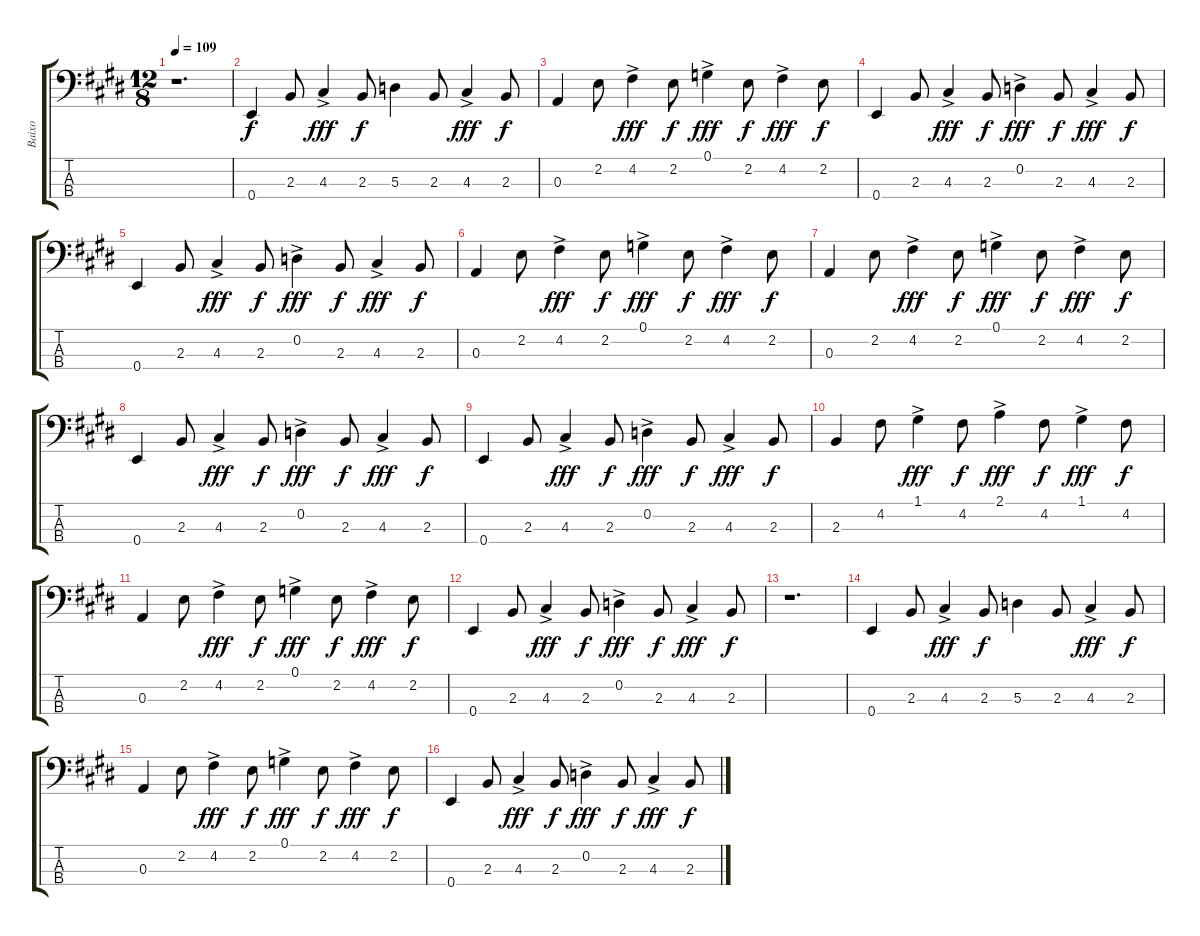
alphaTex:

\track ("Baixo" "Baixo") {instrument acousticbass}
\staff {score tabs}
\tuning (G2 D2 A1 E1) {hide}
\ts (12 8)
\tempo 109
\clef f4
\ks e
r.1{d dy f instrument acousticbass} |
0.4.4 2.3.8 4.3{ac}.4{dy fff} 2.3.8{dy f} 5.3.4 2.3.8 4.3{ac}.4{dy fff} 2.3.8{dy f} |
0.3.4 2.2.8 4.2{ac}.4{dy fff} 2.2.8{dy f} 0.1{ac}.4{dy fff} 2.2.8{dy f} 4.2{ac}.4{dy fff} 2.2.8{dy f} |
0.4.4 2.3.8 4.3{ac}.4{dy fff} 2.3.8{dy f} 0.2{ac}.4{dy fff} 2.3.8{dy f} 4.3{ac}.4{dy fff} 2.3.8{dy f} |
0.4.4 2.3.8 4.3{ac}.4{dy fff} 2.3.8{dy f} 0.2{ac}.4{dy fff} 2.3.8{dy f} 4.3{ac}.4{dy fff} 2.3.8{dy f} |
0.3.4 2.2.8 4.2{ac}.4{dy fff} 2.2.8{dy f} 0.1{ac}.4{dy fff} 2.2.8{dy f} 4.2{ac}.4{dy fff} 2.2.8{dy f} |
0.3.4 2.2.8 4.2{ac}.4{dy fff} 2.2.8{dy f} 0.1{ac}.4{dy fff} 2.2.8{dy f} 4.2{ac}.4{dy fff} 2.2.8{dy f} |
0.4.4 2.3.8 4.3{ac}.4{dy fff} 2.3.8{dy f} 0.2{ac}.4{dy fff} 2.3.8{dy f} 4.3{ac}.4{dy fff} 2.3.8{dy f} |
0.4.4 2.3.8 4.3{ac}.4{dy fff} 2.3.8{dy f} 0.2{ac}.4{dy fff} 2.3.8{dy f} 4.3{ac}.4{dy fff} 2.3.8{dy f} |
2.3.4 4.2.8 1.1{ac}.4{dy fff} 4.2.8{dy f} 2.1{ac}.4{dy fff} 4.2.8{dy f} 1.1{ac}.4{dy fff} 4.2.8{dy f} |
0.3.4 2.2.8 4.2{ac}.4{dy fff} 2.2.8{dy f} 0.1{ac}.4{dy fff} 2.2.8{dy f} 4.2{ac}.4{dy fff} 2.2.8{dy f} |
0.4.4 2.3.8 4.3{ac}.4{dy fff} 2.3.8{dy f} 0.2{ac}.4{dy fff} 2.3.8{dy f} 4.3{ac}.4{dy fff} 2.3.8{dy f} |
r.1{d} |
0.4.4 2.3.8 4.3{ac}.4{dy fff} 2.3.8{dy f} 5.3.4 2.3.8 4.3{ac}.4{dy fff} 2.3.8{dy f} |
0.3.4 2.2.8 4.2{ac}.4{dy fff} 2.2.8{dy f} 0.1{ac}.4{dy fff} 2.2.8{dy f} 4.2{ac}.4{dy fff} 2.2.8{dy f} |
0.4.4 2.3.8 4.3{ac}.4{dy fff} 2.3.8{dy f} 0.2{ac}.4{dy fff} 2.3.8{dy f} 4.3{ac}.4{dy fff} 2.3.8{dy f}
